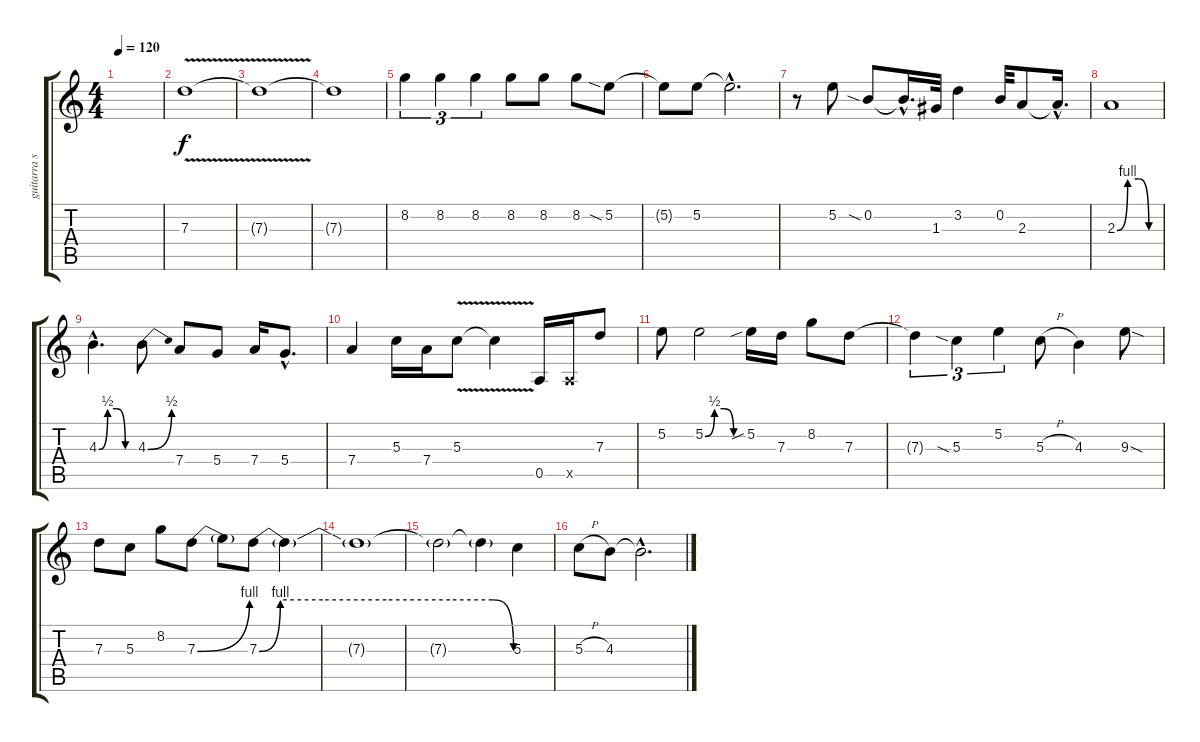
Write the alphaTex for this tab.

\track ("guitarra solista" "guitarra s") {instrument distortionguitar}
\staff {score tabs}
\tuning (E4 B3 G3 D3 A2 E2) {hide}
\ts (4 4)
\tempo 120
\clef g2
\ks c
|
7.3{v}.1 |
7.3{t}.1 |
7.3{t}.1 |
8.2.4{tu (3 2)} 8.2.4{tu (3 2)} 8.2.4{tu (3 2)} 8.2.8 8.2.8 8.2.8 5.2{sia}.8 |
5.2{t}.8 5.2.8 5.2{hac t}.2{d} |
r.8 5.2.8 0.2{sia}.8 0.2{hac t}.16{d} 1.3.32 3.2.4 0.2.32 2.3.8 2.3{hac t}.16{d} |
2.3{be (custom 0 0 15 4 30 4 45 0 60 0)}.1 |
4.3{be (custom 0 0 15 2 30 2 45 0 60 0) hac}.4{d} 4.3{be (bend 0 0 60 2)}.8 7.4.8 5.4.8 7.4.16 5.4{hac}.8{d} |
7.4.4 5.3.16 7.4.16 5.3{v}.8 5.3{t}.4 0.5.16 0.5{x}.16 7.3.8 |
5.2.8 5.2{be (custom 0 0 15 2 30 2 45 0 60 0)}.2 5.2{sib}.16 7.3.16 8.2.8 7.3.8 |
7.3{t}.4{tu (3 2)} 5.3{sia}.4{tu (3 2)} 5.2.4{tu (3 2)} 5.3{h}.8 4.3.4 9.3{sod}.8 |
7.3.8 5.3.8 8.2.8 7.3{be (bend 0 0 60 4)}.8 7.3{t}.8 7.3{be (custom 0 0 5 4 15 4 30 4 45 4 55 4 60 0)}.8 7.3{t}.4 |
7.3{t}.1 |
7.3{t}.2 7.3{t}.4 5.3.4 |
5.3{h}.8 4.3.8 4.3{hac t}.2{d}
